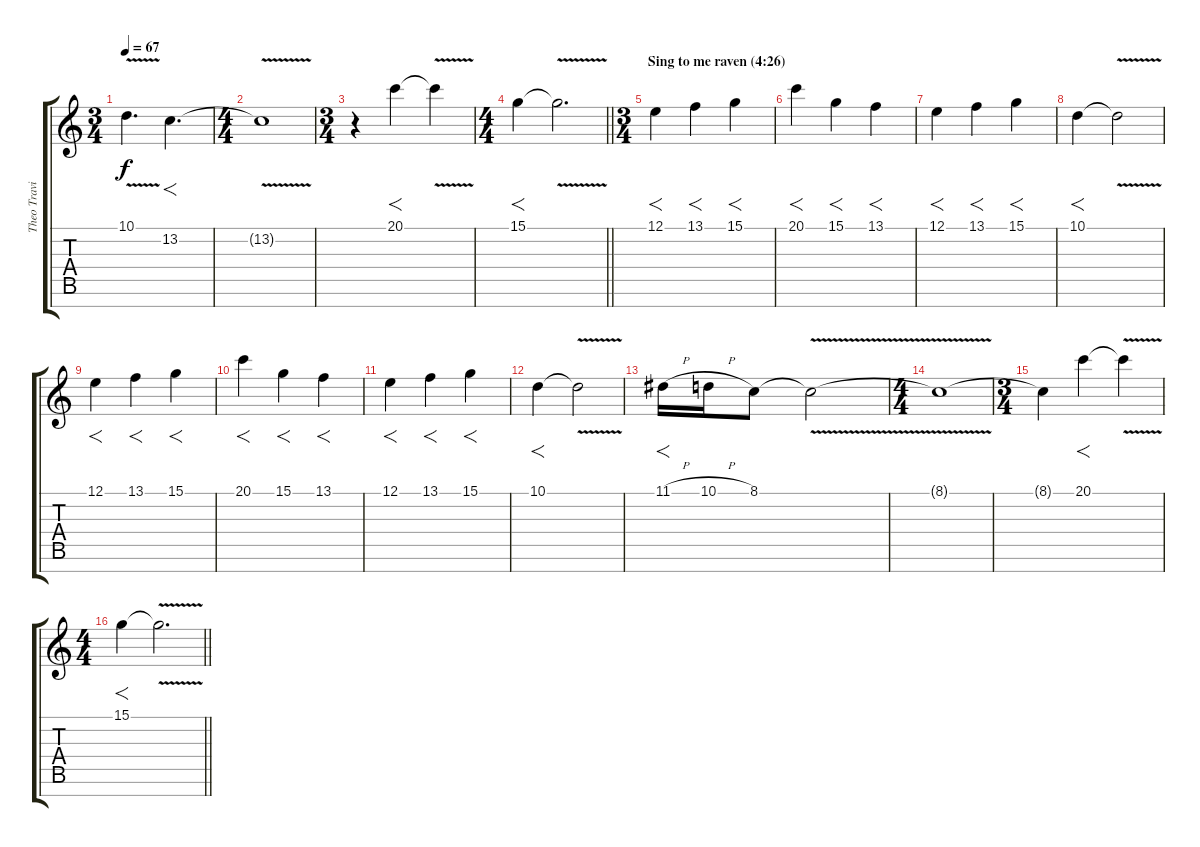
\track ("Theo Travis" "Theo Travi") {instrument synthstrings1}
\staff {score tabs}
\tuning (E4 B3 G3 D3 A2 E2 B1) {hide}
\ts (3 4)
\tempo 67
\clef g2
\ks c
10.1{v t}.4{d dy f} 13.2.4{f d} |
\ts (4 4)
13.2{v t}.1 |
\ts (3 4)
r.4 20.1.4{f} 20.1{v t}.4 |
\ts (4 4)
\barLineRight lightlight
15.1.4{f} 15.1{v t}.2{d} |
\ts (3 4)
\section ("" "Sing to me raven (4:26)")
12.1.4{f} 13.1.4{f} 15.1.4{f} |
20.1.4{f} 15.1.4{f} 13.1.4{f} |
12.1.4{f} 13.1.4{f} 15.1.4{f} |
10.1.4{f} 10.1{v t}.2 |
12.1.4{f} 13.1.4{f} 15.1.4{f} |
20.1.4{f} 15.1.4{f} 13.1.4{f} |
12.1.4{f} 13.1.4{f} 15.1.4{f} |
10.1.4{f} 10.1{v t}.2 |
11.1{h}.16{f} 10.1{h}.16 8.1.8 8.1{v t}.2 |
\ts (4 4)
8.1{t}.1 |
\ts (3 4)
8.1{t}.4 20.1.4{f} 20.1{v t}.4 |
\ts (4 4)
\barLineRight lightlight
15.1.4{f} 15.1{v t}.2{d}
